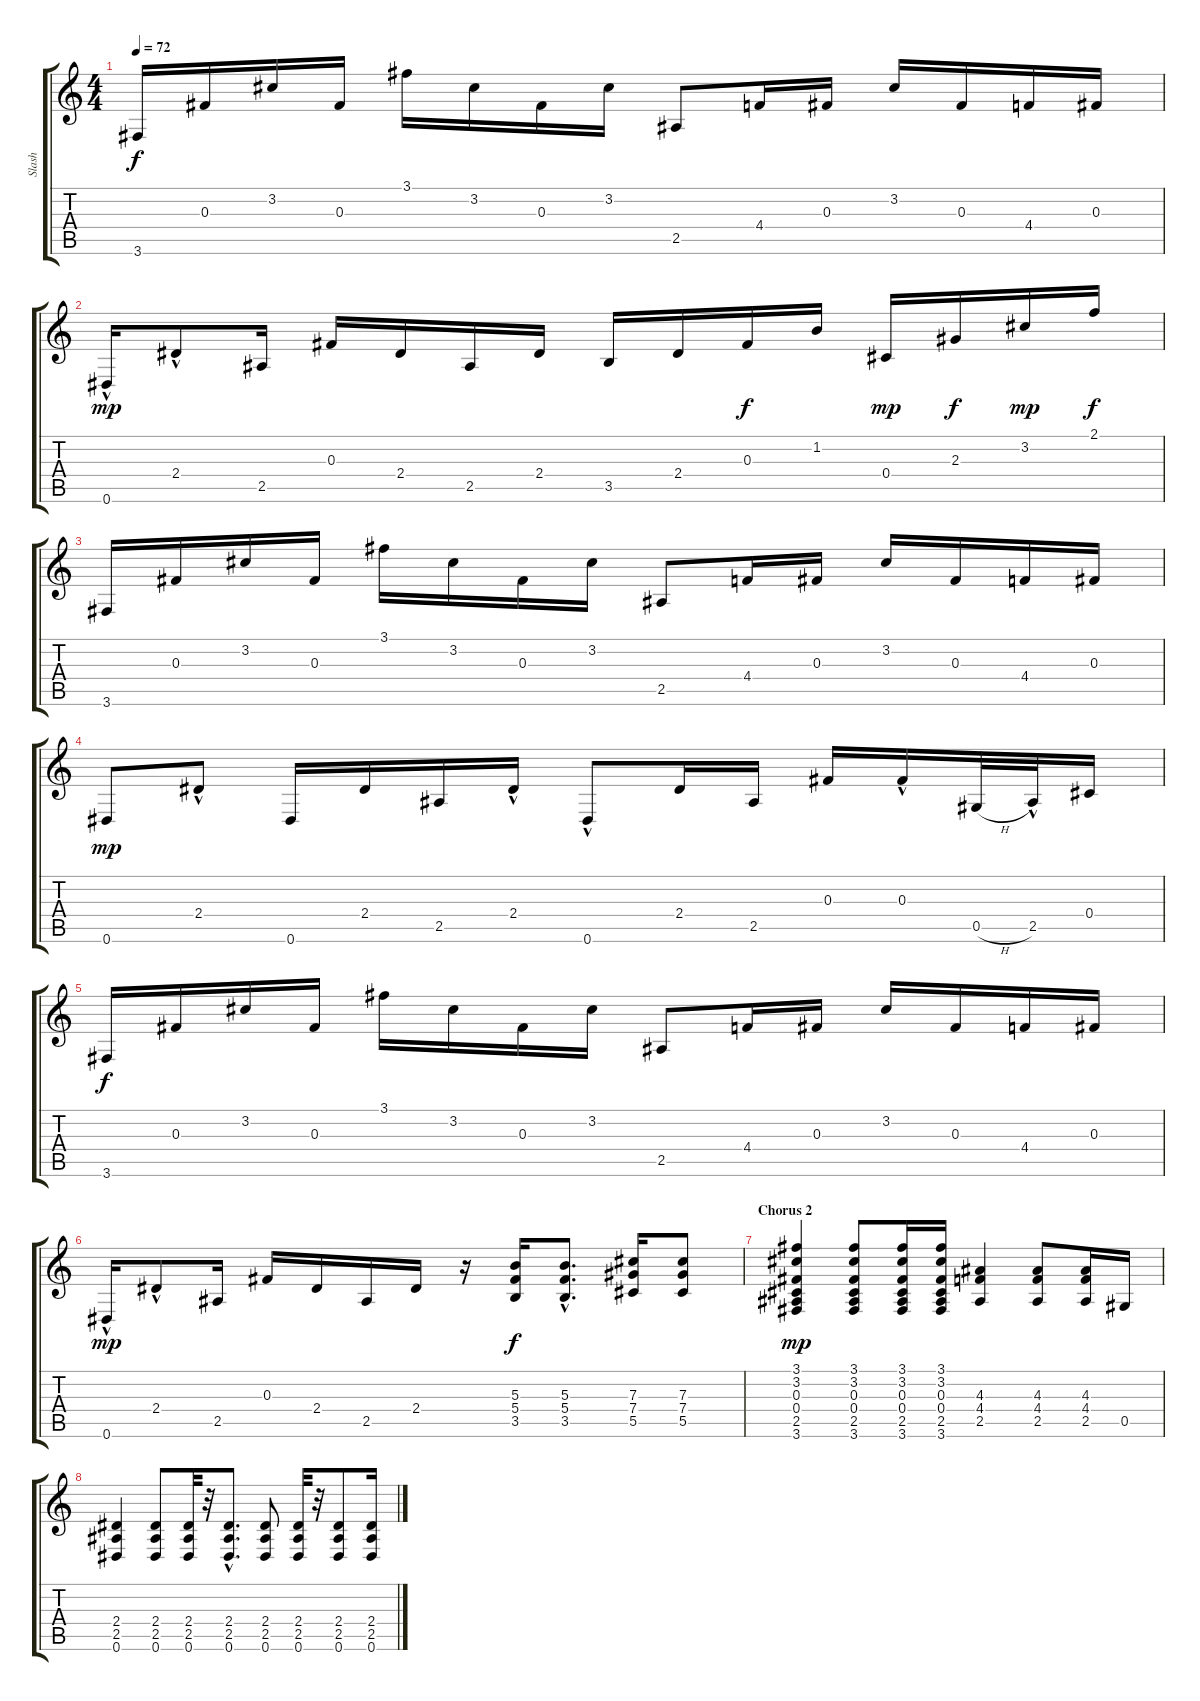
\track ("Slash" "Slash") {instrument electricguitarjazz}
\staff {score tabs}
\tuning (Eb4 Bb3 Gb3 Db3 Ab2 Eb2) {hide}
\ts (4 4)
\tempo 72
\clef g2
\ks c
3.6.16{dy f} 0.3.16 3.2.16 0.3.16 3.1.16 3.2.16 0.3.16 3.2.16 2.5.8 4.4.16 0.3.16 3.2.16 0.3.16 4.4.16 0.3.16 |
0.6{hac}.16{dy mp} 2.4{hac}.8 2.5.16 0.3.16 2.4.16 2.5.16 2.4.16 3.5.16 2.4.16 0.3.16{dy f} 1.2.16 0.4.16{dy mp} 2.3.16{dy f} 3.2.16{dy mp} 2.1.16{dy f} |
3.6.16 0.3.16 3.2.16 0.3.16 3.1.16 3.2.16 0.3.16 3.2.16 2.5.8 4.4.16 0.3.16 3.2.16 0.3.16 4.4.16 0.3.16 |
0.6.8{dy mp} 2.4{hac}.8 0.6.16 2.4.16 2.5.16 2.4{hac}.16 0.6{hac}.8 2.4.16 2.5.16 0.3.16 0.3{hac}.16 0.5{h}.32 2.5{hac}.32 0.4.16 |
3.6.16{dy f} 0.3.16 3.2.16 0.3.16 3.1.16 3.2.16 0.3.16 3.2.16 2.5.8 4.4.16 0.3.16 3.2.16 0.3.16 4.4.16 0.3.16 |
0.6{hac}.16{dy mp} 2.4{hac}.8 2.5.16 0.3.16 2.4.16 2.5.16 2.4.16 r.16{volume 14 balance 5 instrument distortionguitar} (5.3 5.4 3.5).16{dy f} (5.3{hac} 5.4{hac} 3.5{hac}).8{d} (7.3 7.4 5.5).16 (7.3 7.4 5.5).8 |
\section ("" "Chorus 2")
(3.1 3.2 0.3 0.4 2.5 3.6).4{dy mp} (3.1 3.2 0.3 0.4 2.5 3.6).8 (3.1 3.2 0.3 0.4 2.5 3.6).16 (3.1 3.2 0.3 0.4 2.5 3.6).16 (4.3 4.4 2.5).4 (4.3 4.4 2.5).8 (4.3 4.4 2.5).16 0.5.16 |
(2.4 2.5 0.6).4 (2.4 2.5 0.6).8 (2.4 2.5 0.6).32 r.32 (2.4{hac} 2.5{hac} 0.6{hac}).8{d} (2.4 2.5 0.6).8 (2.4 2.5 0.6).32 r.32 (2.4 2.5 0.6).8 (2.4 2.5 0.6).16
